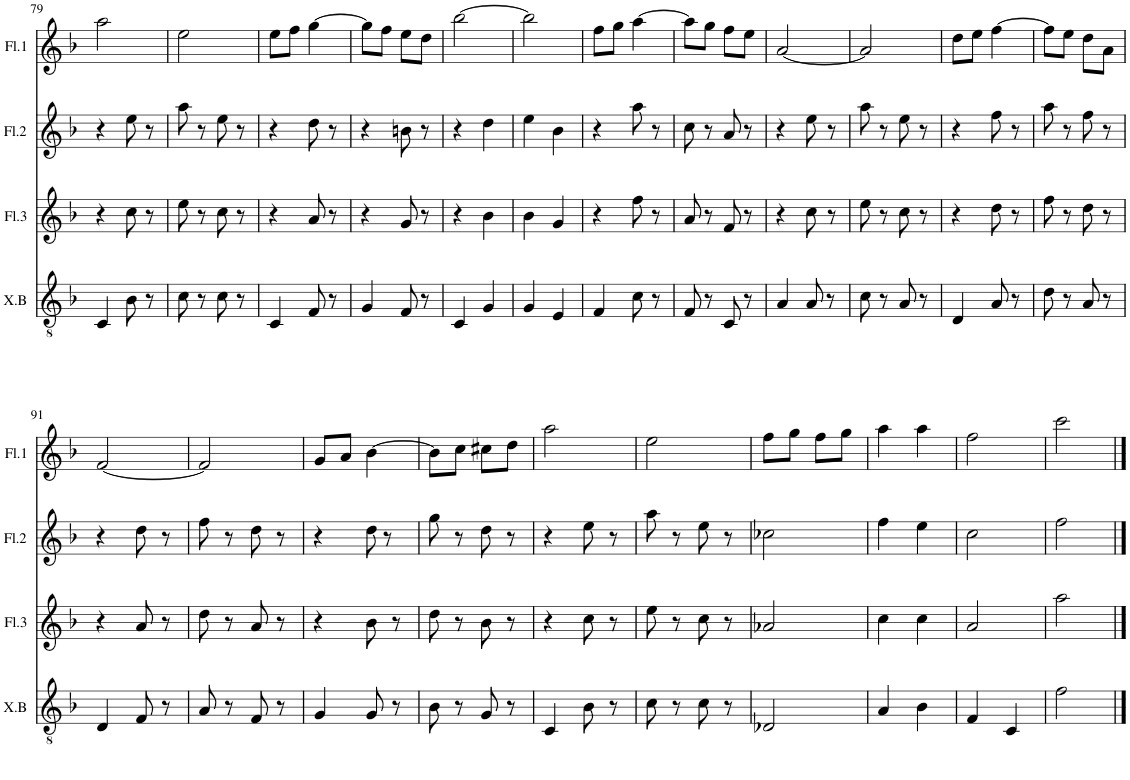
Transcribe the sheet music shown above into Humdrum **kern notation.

**kern	**kern	**kern	**kern
*part4	*part3	*part2	*part1
*staff4	*staff3	*staff2	*staff1
*I"Xil.Baj	*I"Flauta 3	*I"Flauta 2	*I"Flauta 1
*I'X.B	*I'Fl.3	*I'Fl.2	*I'Fl.1
!!LO:PB:g=z
*clefGv2	*clefG2	*clefG2	*clefG2
*k[b-]	*k[b-]	*k[b-]	*k[b-]
*M2/4	*M2/4	*M2/4	*M2/4
=79	=79	=79	=79
4C/	4r	4r	2aa\
8B-\	8cc\	8ee\	.
8r	8r	8r	.
=80	=80	=80	=80
8c\	8ee\	8aa\	2ee\
8r	8r	8r	.
8c\	8cc\	8ee\	.
8r	8r	8r	.
=81	=81	=81	=81
4C/	4r	4r	8ee\L
.	.	.	8ff\J
8F/	8a/	8dd\	[4gg\
8r	8r	8r	.
=82	=82	=82	=82
4G/	4r	4r	8gg\L]
.	.	.	8ff\J
8F/	8g/	8bn\	8ee\L
8r	8r	8r	8dd\J
=83	=83	=83	=83
4C/	4r	4r	[2bb-\
4G/	4b-\	4dd\	.
=84	=84	=84	=84
4G/	4b-\	4ee\	2bb-\]
4E/	4g/	4b-\	.
=85	=85	=85	=85
4F/	4r	4r	8ff\L
.	.	.	8gg\J
8c\	8ff\	8aa\	[4aa\
8r	8r	8r	.
=86	=86	=86	=86
8F/	8a/	8cc\	8aa\L]
8r	8r	8r	8gg\J
8C/	8f/	8a/	8ff\L
8r	8r	8r	8ee\J
=87	=87	=87	=87
4A/	4r	4r	[2a/
8A/	8cc\	8ee\	.
8r	8r	8r	.
=88	=88	=88	=88
8c\	8ee\	8aa\	2a/]
8r	8r	8r	.
8A/	8cc\	8ee\	.
8r	8r	8r	.
=89	=89	=89	=89
4D/	4r	4r	8dd\L
.	.	.	8ee\J
8A/	8dd\	8ff\	[4ff\
8r	8r	8r	.
=90	=90	=90	=90
8d\	8ff\	8aa\	8ff\L]
8r	8r	8r	8ee\J
8A/	8dd\	8ff\	8dd\L
8r	8r	8r	8a\J
!!LO:LB:g=z
=91	=91	=91	=91
4D/	4r	4r	[2f/
8F/	8a/	8dd\	.
8r	8r	8r	.
=92	=92	=92	=92
8A/	8dd\	8ff\	2f/]
8r	8r	8r	.
8F/	8a/	8dd\	.
8r	8r	8r	.
=93	=93	=93	=93
4G/	4r	4r	8g/L
.	.	.	8a/J
8G/	8b-\	8dd\	[4b-\
8r	8r	8r	.
=94	=94	=94	=94
8B-\	8dd\	8gg\	8b-\L]
8r	8r	8r	8cc\J
8G/	8b-\	8dd\	8cc#X\L
8r	8r	8r	8dd\J
=95	=95	=95	=95
4C/	4r	4r	2aa\
8B-\	8cc\	8ee\	.
8r	8r	8r	.
=96	=96	=96	=96
8c\	8ee\	8aa\	2ee\
8r	8r	8r	.
8c\	8cc\	8ee\	.
8r	8r	8r	.
=97	=97	=97	=97
2D-X/	2a-X/	2cc-X\	8ff\L
.	.	.	8gg\J
.	.	.	8ff\L
.	.	.	8gg\J
=98	=98	=98	=98
4A/	4cc\	4ff\	4aa\
4B-\	4cc\	4ee\	4aa\
=99	=99	=99	=99
4F/	2a/	2cc\	2ff\
4C/	.	.	.
=100	=100	=100	=100
2f\	2aa\	2ff\	2ccc\
==	==	==	==
*-	*-	*-	*-
